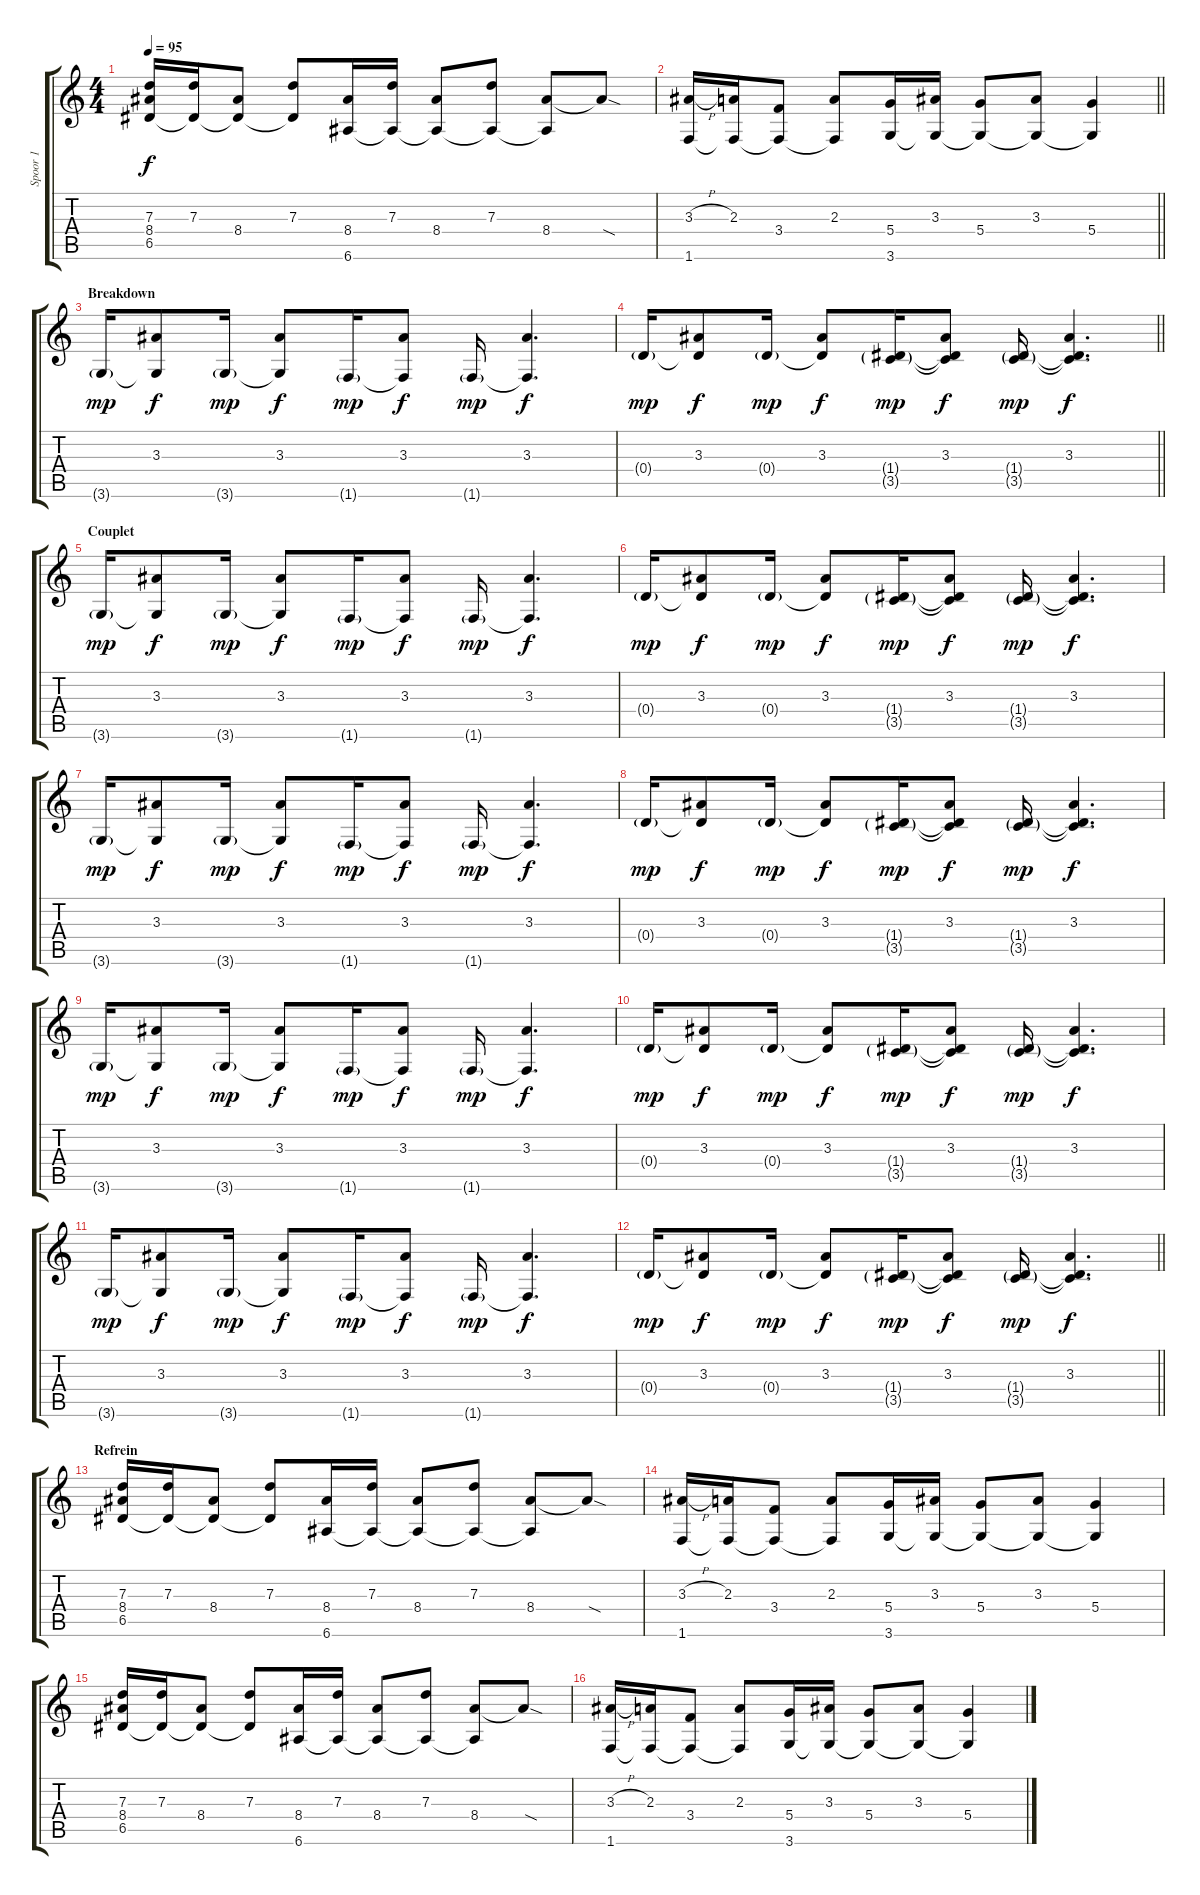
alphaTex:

\track ("Spoor 1" "Spoor 1") {instrument acousticguitarsteel}
\staff {score tabs}
\tuning (E4 B3 G3 D3 A2 E2) {hide}
\ts (4 4)
\tempo 95
\clef g2
\ks c
(7.3 8.4 6.5).16{dy f} (7.3 6.5{t}).16 (8.4 6.5{t}).8 (7.3 6.5{t}).8 (8.4 6.6).16 (7.3 6.6{t}).16 (8.4 6.6{t}).8 (7.3 6.6{t}).8 (8.4 6.6{t}).8 8.4{sod t}.8 |
\barLineRight lightlight
(3.3{h} 1.6).16 (2.3 1.6{t}).16 (3.4 1.6{t}).8 (2.3 1.6{t}).8 (5.4 3.6).16 (3.3 3.6{t}).16 (5.4 3.6{t}).8 (3.3 3.6{t}).8 (5.4 3.6{t}).4 |
\section ("" "Breakdown")
3.6{g}.16{dy mp} (3.3 3.6{t}).8{dy f} 3.6{g}.16{dy mp} (3.3 3.6{t}).8{dy f} 1.6{g}.16{dy mp} (3.3 1.6{t}).8{dy f} 1.6{g}.16{dy mp} (3.3 1.6{t}).4{d dy f} |
\barLineRight lightlight
0.4{g}.16{dy mp} (3.3 0.4{t}).8{dy f} 0.4{g}.16{dy mp} (3.3 0.4{t}).8{dy f} (1.4{g} 3.5{g}).16{dy mp} (3.3 1.4{t} 3.5{t}).8{dy f} (1.4{g} 3.5{g}).16{dy mp} (3.3 1.4{t} 3.5{t}).4{d dy f} |
\section ("" "Couplet")
3.6{g}.16{dy mp} (3.3 3.6{t}).8{dy f} 3.6{g}.16{dy mp} (3.3 3.6{t}).8{dy f} 1.6{g}.16{dy mp} (3.3 1.6{t}).8{dy f} 1.6{g}.16{dy mp} (3.3 1.6{t}).4{d dy f} |
0.4{g}.16{dy mp} (3.3 0.4{t}).8{dy f} 0.4{g}.16{dy mp} (3.3 0.4{t}).8{dy f} (1.4{g} 3.5{g}).16{dy mp} (3.3 1.4{t} 3.5{t}).8{dy f} (1.4{g} 3.5{g}).16{dy mp} (3.3 1.4{t} 3.5{t}).4{d dy f} |
3.6{g}.16{dy mp} (3.3 3.6{t}).8{dy f} 3.6{g}.16{dy mp} (3.3 3.6{t}).8{dy f} 1.6{g}.16{dy mp} (3.3 1.6{t}).8{dy f} 1.6{g}.16{dy mp} (3.3 1.6{t}).4{d dy f} |
0.4{g}.16{dy mp} (3.3 0.4{t}).8{dy f} 0.4{g}.16{dy mp} (3.3 0.4{t}).8{dy f} (1.4{g} 3.5{g}).16{dy mp} (3.3 1.4{t} 3.5{t}).8{dy f} (1.4{g} 3.5{g}).16{dy mp} (3.3 1.4{t} 3.5{t}).4{d dy f} |
3.6{g}.16{dy mp} (3.3 3.6{t}).8{dy f} 3.6{g}.16{dy mp} (3.3 3.6{t}).8{dy f} 1.6{g}.16{dy mp} (3.3 1.6{t}).8{dy f} 1.6{g}.16{dy mp} (3.3 1.6{t}).4{d dy f} |
0.4{g}.16{dy mp} (3.3 0.4{t}).8{dy f} 0.4{g}.16{dy mp} (3.3 0.4{t}).8{dy f} (1.4{g} 3.5{g}).16{dy mp} (3.3 1.4{t} 3.5{t}).8{dy f} (1.4{g} 3.5{g}).16{dy mp} (3.3 1.4{t} 3.5{t}).4{d dy f} |
3.6{g}.16{dy mp} (3.3 3.6{t}).8{dy f} 3.6{g}.16{dy mp} (3.3 3.6{t}).8{dy f} 1.6{g}.16{dy mp} (3.3 1.6{t}).8{dy f} 1.6{g}.16{dy mp} (3.3 1.6{t}).4{d dy f} |
\barLineRight lightlight
0.4{g}.16{dy mp} (3.3 0.4{t}).8{dy f} 0.4{g}.16{dy mp} (3.3 0.4{t}).8{dy f} (1.4{g} 3.5{g}).16{dy mp} (3.3 1.4{t} 3.5{t}).8{dy f} (1.4{g} 3.5{g}).16{dy mp} (3.3 1.4{t} 3.5{t}).4{d dy f} |
\section ("" "Refrein")
(7.3 8.4 6.5).16 (7.3 6.5{t}).16 (8.4 6.5{t}).8 (7.3 6.5{t}).8 (8.4 6.6).16 (7.3 6.6{t}).16 (8.4 6.6{t}).8 (7.3 6.6{t}).8 (8.4 6.6{t}).8 8.4{sod t}.8 |
(3.3{h} 1.6).16 (2.3 1.6{t}).16 (3.4 1.6{t}).8 (2.3 1.6{t}).8 (5.4 3.6).16 (3.3 3.6{t}).16 (5.4 3.6{t}).8 (3.3 3.6{t}).8 (5.4 3.6{t}).4 |
(7.3 8.4 6.5).16 (7.3 6.5{t}).16 (8.4 6.5{t}).8 (7.3 6.5{t}).8 (8.4 6.6).16 (7.3 6.6{t}).16 (8.4 6.6{t}).8 (7.3 6.6{t}).8 (8.4 6.6{t}).8 8.4{sod t}.8 |
(3.3{h} 1.6).16 (2.3 1.6{t}).16 (3.4 1.6{t}).8 (2.3 1.6{t}).8 (5.4 3.6).16 (3.3 3.6{t}).16 (5.4 3.6{t}).8 (3.3 3.6{t}).8 (5.4 3.6{t}).4
